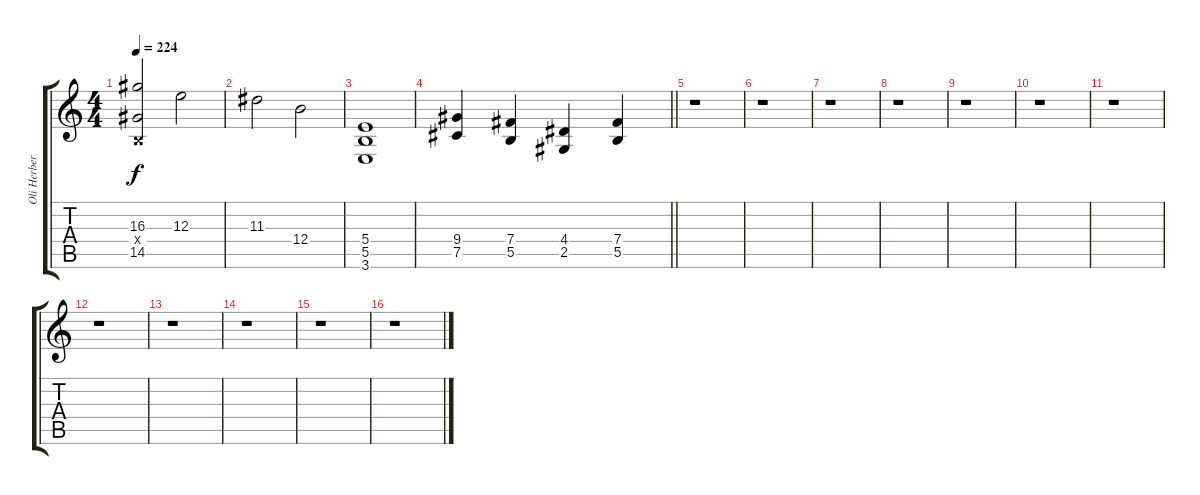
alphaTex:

\track ("Oli Herbert Lead" "Oli Herber") {instrument distortionguitar}
\staff {score tabs}
\tuning (Db4 Ab3 E3 B2 Gb2 Db2) {hide}
\ts (4 4)
\tempo 224
\clef g2
\ks c
(16.3 0.4{x} 14.5).2{dy f} 12.3.2 |
11.3.2 12.4.2 |
(5.4 5.5 3.6).1 |
\barLineRight lightlight
(9.4 7.5).4 (7.4 5.5).4 (4.4 2.5).4 (7.4 5.5).4 |
r.1 |
r.1 |
r.1 |
r.1 |
r.1 |
r.1 |
r.1 |
r.1 |
r.1 |
r.1 |
r.1 |
r.1
